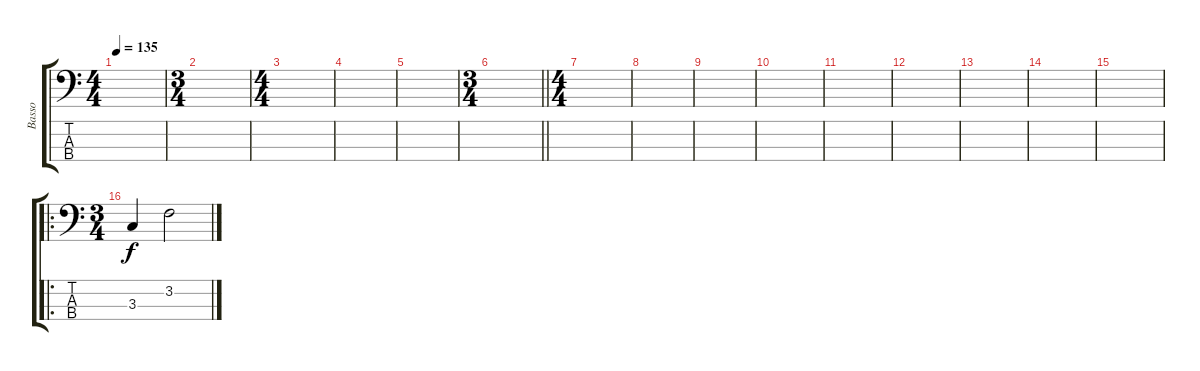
\track ("Basso" "Basso") {instrument synthbass2}
\staff {score tabs}
\tuning (G2 D2 A1 E1) {hide}
\ts (4 4)
\tempo 135
\clef f4
\ks c
|
\ts (3 4)
|
\ts (4 4)
|
|
|
\ts (3 4)
\barLineRight lightlight
|
\ts (4 4)
|
|
|
|
|
|
|
|
|
\ro
\ts (3 4)
3.3.4{dy f} 3.2.2
